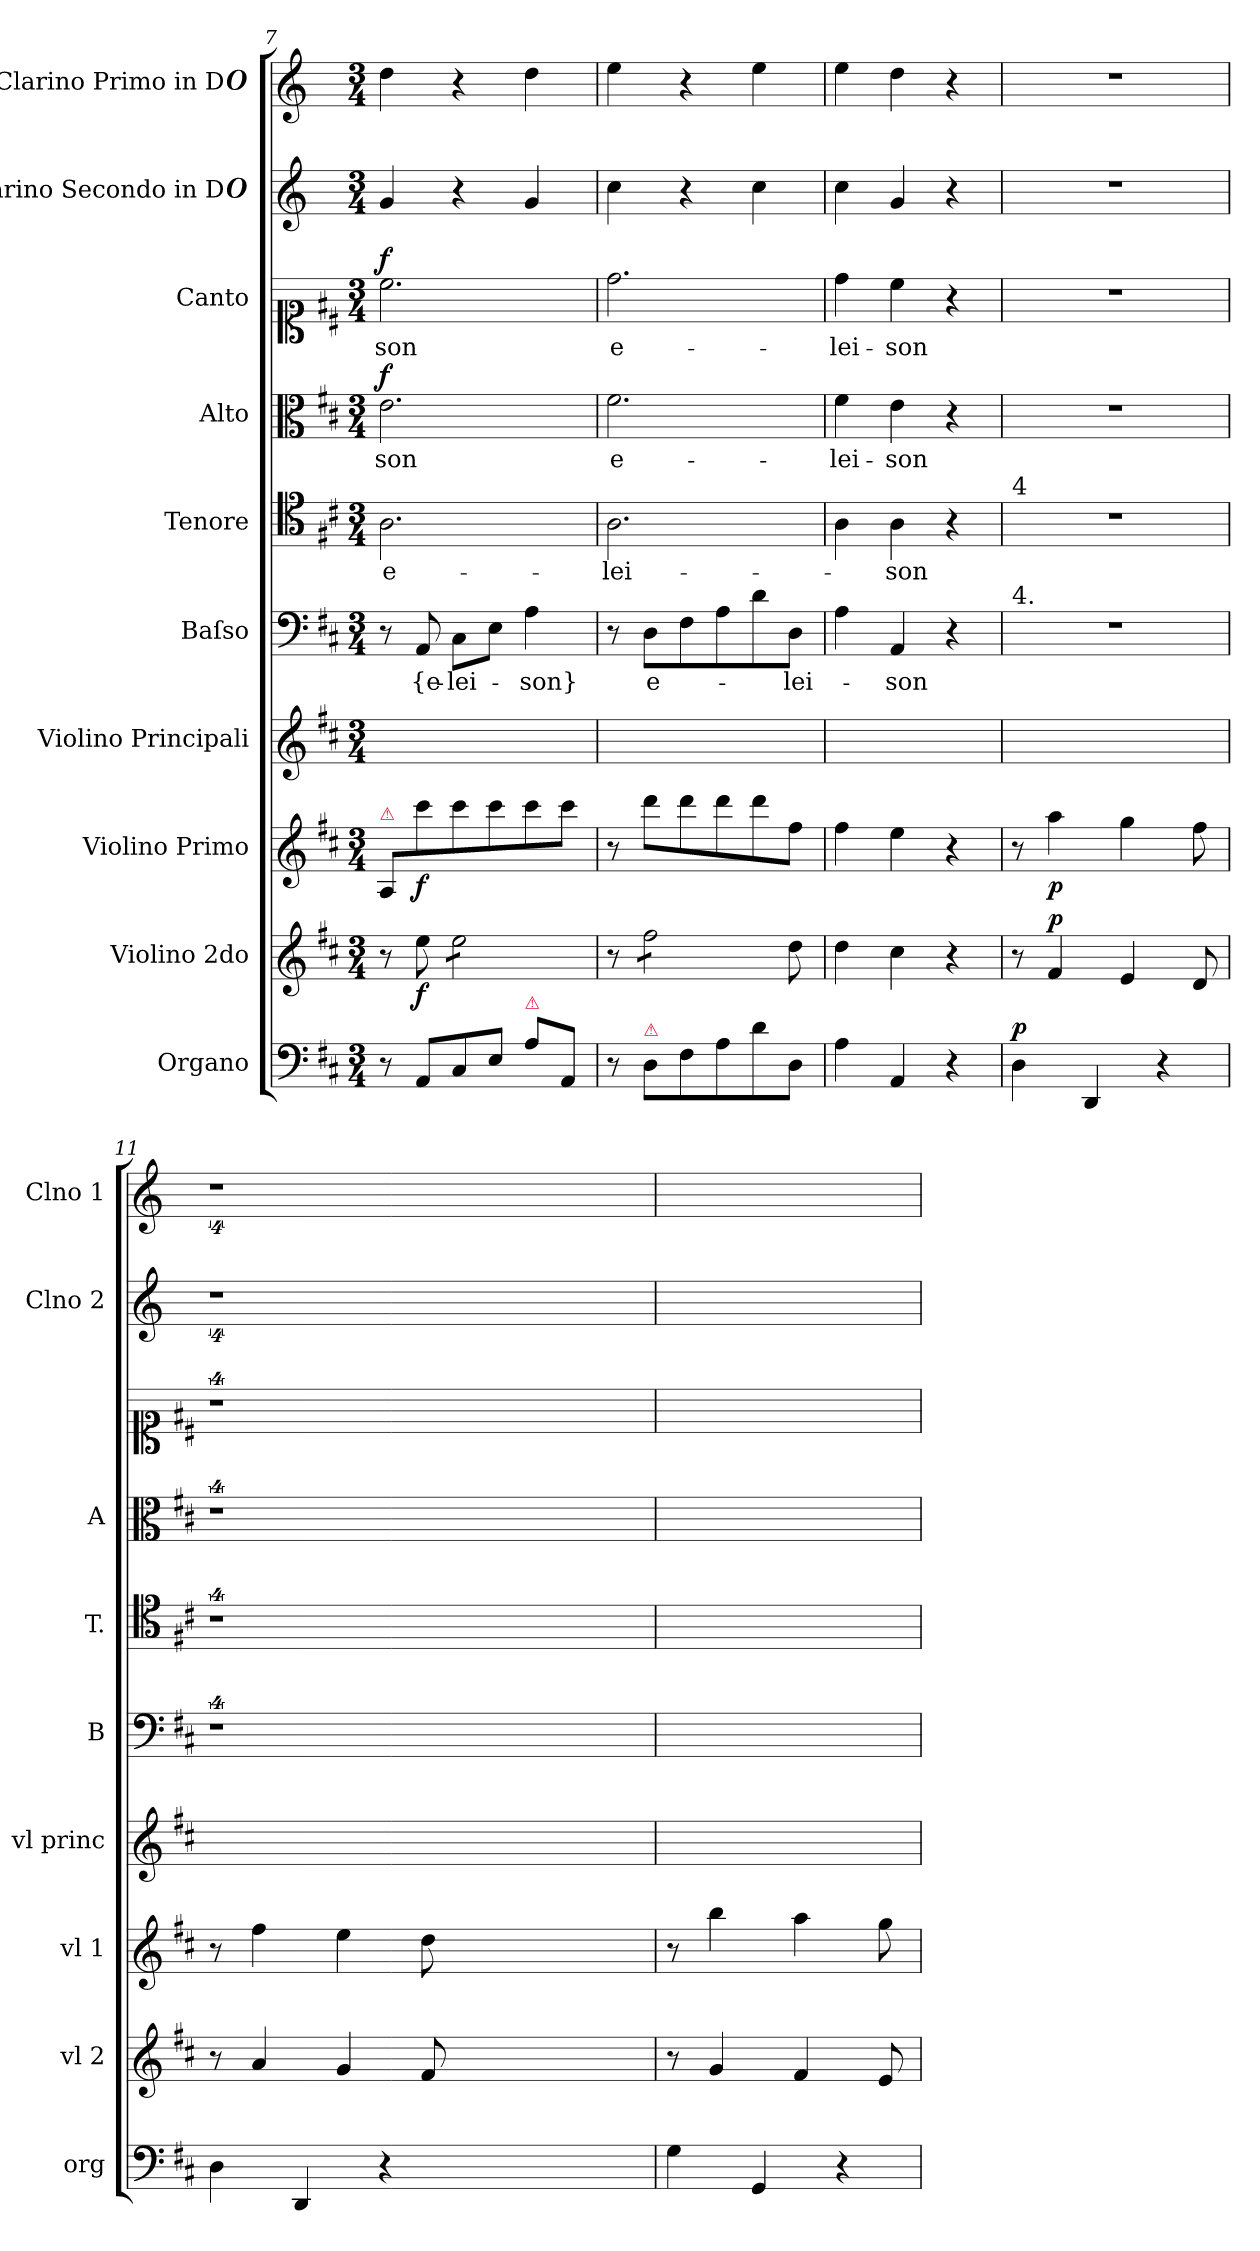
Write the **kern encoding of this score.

**kern	**dynam	**kern	**dynam	**kern	**dynam	**kern	**kern	**text	**kern	**text	**kern	**text	**dynam	**kern	**text	**dynam	**kern	**kern
*part10	*part10	*part9	*part9	*part8	*part8	*part7	*part6	*part6	*part5	*part5	*part4	*part4	*part4	*part3	*part3	*part3	*part2	*part1
*staff10	*staff10	*staff9	*staff9	*staff8	*staff8	*staff7	*staff6	*staff6	*staff5	*staff5	*staff4	*staff4	*staff4	*staff3	*staff3	*staff3	*staff2	*staff1
*I"Organo	*	*I"Violino 2do	*	*I"Violino Primo	*	*I"Violino Principali	*I"Baſso	*	*I"Tenore	*	*I"Alto	*	*	*I"Canto	*	*	*I"Clarino Secondo in D#	*I"Clarino Primo in D#
*I'org	*	*I'vl 2	*	*I'vl 1	*	*I'vl princ	*I'B	*	*I'T.	*	*I'A	*	*	*	*	*	*I'Clno 2	*I'Clno 1
*clefF4	*	*clefG2	*	*clefG2	*	*clefG2	*clefF4	*	*clefC4	*	*clefC3	*	*	*clefC1	*	*	*clefG2	*clefG2
*	*	*	*	*	*	*	*	*	*	*	*	*	*	*	*	*	*ITrd-1c-2	*ITrd-1c-2
*k[f#c#]	*	*k[f#c#]	*	*k[f#c#]	*	*k[f#c#]	*k[f#c#]	*	*k[f#c#]	*	*k[f#c#]	*	*	*k[f#c#]	*	*	*k[f#c#]	*k[f#c#]
*M3/4	*	*M3/4	*	*M3/4	*	*M3/4	*M3/4	*	*M3/4	*	*M3/4	*	*	*M3/4	*	*	*M3/4	*M3/4
=7	=7	=7	=7	=7	=7	=7	=7	=7	=7	=7	=7	=7	=7	=7	=7	=7	=7	=7
!	!	!	!	!LO:TX:a:color=crimson:t=⚠	!	!	!	!	!	!	!	!	!	!	!	!	!	!
!	!	!	!	!	!	!	!	!	!	!	!	!	!LO:DY:a	!	!	!LO:DY:a	!	!
8r	.	8r	.	8A/L	.	2.ryy	8r	.	2.A\	e-	2.e\	-son	f	2.cc#\	-son	f	4a/	4ee\
8AA/L	.	8ee\	f	8ccc#\	f	.	8AA/	{e-	.	.	.	.	.	.	.	.	.	.
*	*	*tremolo	*	*	*	*	*	*	*	*	*	*	*	*	*	*	*	*
8C#/	.	8ee\L	.	8ccc#\	.	.	8C#\L	-lei-	.	.	.	.	.	.	.	.	4r	4r
8E/J	.	8ee\	.	8ccc#\	.	.	8E\J	.	.	.	.	.	.	.	.	.	.	.
!LO:TX:a:color=crimson:t=⚠	!	!	!	!	!	!	!	!	!	!	!	!	!	!	!	!	!	!
8A\L	.	8ee\	.	8ccc#\	.	.	4A\	-son}	.	.	.	.	.	.	.	.	4a/	4ee\
8AA/J	.	8ee\J	.	8ccc#\J	.	.	.	.	.	.	.	.	.	.	.	.	.	.
=8	=8	=8	=8	=8	=8	=8	=8	=8	=8	=8	=8	=8	=8	=8	=8	=8	=8	=8
8r	.	8r	.	8r	.	2.ryy	8r	.	2.A\	-lei-	2.f#\	e-	.	2.dd\	e-	.	4dd\	4ff#\
!LO:TX:a:color=crimson:t=⚠	!	!	!	!	!	!	!	!	!	!	!	!	!	!	!	!	!	!
8D\L	.	8ff#\L	.	8ddd\L	.	.	8D\L	e-	.	.	.	.	.	.	.	.	.	.
8F#\	.	8ff#\	.	8ddd\	.	.	8F#\	.	.	.	.	.	.	.	.	.	4r	4r
8A\	.	8ff#\	.	8ddd\	.	.	8A\	.	.	.	.	.	.	.	.	.	.	.
8d\	.	8ff#\J	.	8ddd\	.	.	8d\	.	.	.	.	.	.	.	.	.	4dd\	4ff#\
*	*	*Xtremolo	*	*	*	*	*	*	*	*	*	*	*	*	*	*	*	*
8D/J	.	8dd\	.	8ff#\J	.	.	8D\J	-lei-	.	.	.	.	.	.	.	.	.	.
=9	=9	=9	=9	=9	=9	=9	=9	=9	=9	=9	=9	=9	=9	=9	=9	=9	=9	=9
4A\	.	4dd\	.	4ff#\	.	2.ryy	4A\	.	4A\	.	4f#\	-lei-	.	4dd\	-lei-	.	4dd\	4ff#\
4AA/	.	4cc#\	.	4ee\	.	.	4AA/	-son	4A\	-son	4e\	-son	.	4cc#\	-son	.	4a/	4ee\
4r	.	4r	.	4r	.	.	4r	.	4r	.	4r	.	.	4r	.	.	4r	4r
=10	=10	=10	=10	=10	=10	=10	=10	=10	=10	=10	=10	=10	=10	=10	=10	=10	=10	=10
!	!	!	!	!	!	!	!	!	!LO:TX:a:t=4	!	!	!	!	!	!	!	!	!
!	!	!	!	!	!	!	!LO:TX:a:t=4.	!	!	!	!	!	!	!	!	!	!	!
!	!LO:DY:a	!	!	!	!	!	!	!	!	!	!	!	!	!	!	!	!	!
4D\	p.	8r	.	8r	.	2.ryy	2.r	.	2.r	.	2.r	.	.	2.r	.	.	2.r	2.r
!	!	!	!LO:DY:a	!	!	!	!	!	!	!	!	!	!	!	!	!	!	!
.	.	4f#/	p	4aa\	p	.	.	.	.	.	.	.	.	.	.	.	.	.
4DD/	.	.	.	.	.	.	.	.	.	.	.	.	.	.	.	.	.	.
.	.	4e/	.	4gg\	.	.	.	.	.	.	.	.	.	.	.	.	.	.
4r	.	.	.	.	.	.	.	.	.	.	.	.	.	.	.	.	.	.
.	.	8d/	.	8ff#\	.	.	.	.	.	.	.	.	.	.	.	.	.	.
=11	=11	=11	=11	=11	=11	=11	=11	=11	=11	=11	=11	=11	=11	=11	=11	=11	=11	=11
4D\	.	8r	.	8r	.	2.ryy	4%9r	.	4%9r	.	4%9r	.	.	4%9r	.	.	4%9r	4%9r
.	.	4a/	.	4ff#\	.	.	.	.	.	.	.	.	.	.	.	.	.	.
4DD/	.	.	.	.	.	.	.	.	.	.	.	.	.	.	.	.	.	.
.	.	4g/	.	4ee\	.	.	.	.	.	.	.	.	.	.	.	.	.	.
4r	.	.	.	.	.	.	.	.	.	.	.	.	.	.	.	.	.	.
.	.	8f#/	.	8dd\	.	.	.	.	.	.	.	.	.	.	.	.	.	.
1.ryy	.	1.ryy	.	1.ryy	.	1.ryy	.	.	.	.	.	.	.	.	.	.	.	.
=12	=12	=12	=12	=12	=12	=12	=12	=12	=12	=12	=12	=12	=12	=12	=12	=12	=12	=12
4G\	.	8r	.	8r	.	2.ryy	2.ryy	.	2.ryy	.	2.ryy	.	.	2.ryy	.	.	2.ryy	2.ryy
.	.	4g/	.	4bb\	.	.	.	.	.	.	.	.	.	.	.	.	.	.
4GG/	.	.	.	.	.	.	.	.	.	.	.	.	.	.	.	.	.	.
.	.	4f#/	.	4aa\	.	.	.	.	.	.	.	.	.	.	.	.	.	.
4r	.	.	.	.	.	.	.	.	.	.	.	.	.	.	.	.	.	.
.	.	8e/	.	8gg\	.	.	.	.	.	.	.	.	.	.	.	.	.	.
=	=	=	=	=	=	=	=	=	=	=	=	=	=	=	=	=	=	=
*-	*-	*-	*-	*-	*-	*-	*-	*-	*-	*-	*-	*-	*-	*-	*-	*-	*-	*-
